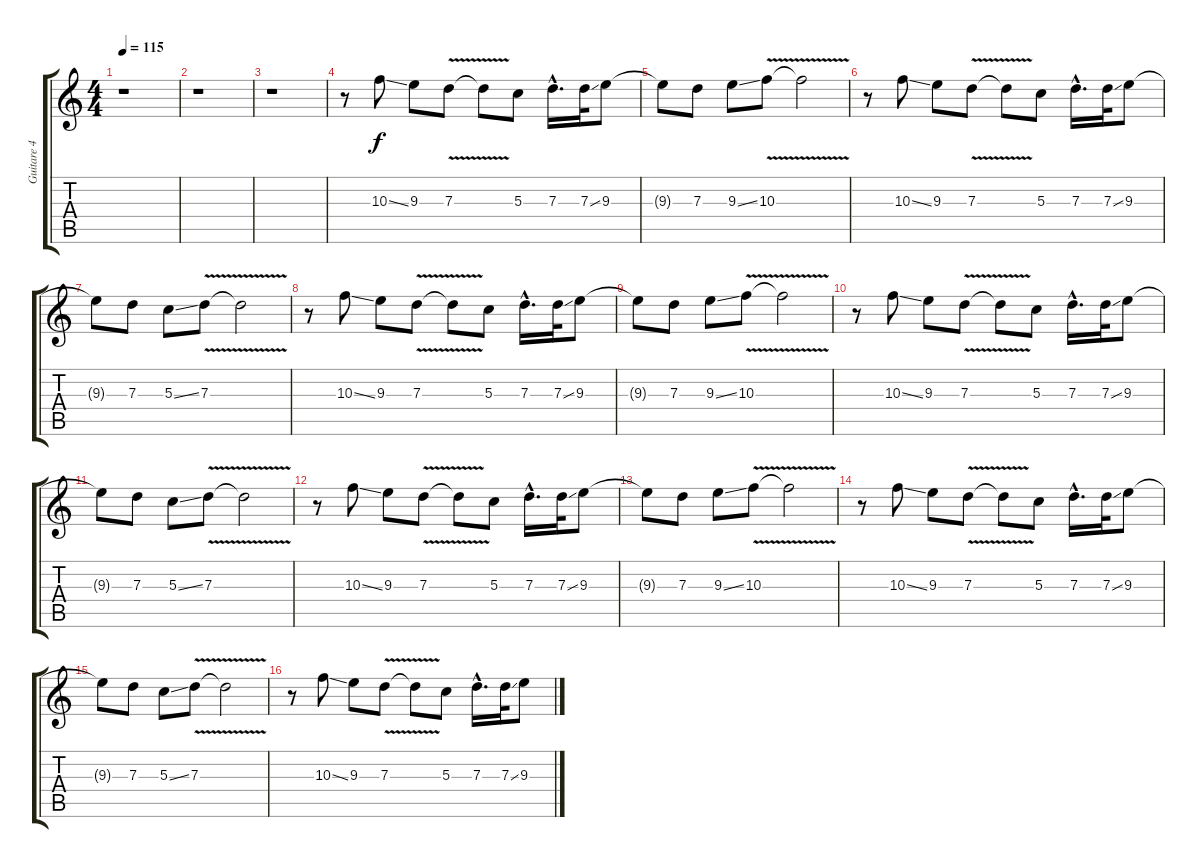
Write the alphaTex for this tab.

\track ("Guitare 4" "Guitare 4") {instrument electricguitarjazz}
\staff {score tabs}
\tuning (E4 B3 G3 D3 A2 E2) {hide}
\ts (4 4)
\tempo 115
\clef g2
\ks c
r.1{dy f} |
r.1 |
r.1 |
r.8 10.3{ss}.8 9.3.8 7.3{v}.8 7.3{t}.8 5.3.8 7.3{hac}.16{d} 7.3{ss}.32 9.3.8 |
9.3{t}.8 7.3.8 9.3{ss}.8 10.3{v}.8 10.3{t}.2 |
r.8 10.3{ss}.8 9.3.8 7.3{v}.8 7.3{t}.8 5.3.8 7.3{hac}.16{d} 7.3{ss}.32 9.3.8 |
9.3{t}.8 7.3.8 5.3{ss}.8 7.3{v}.8 7.3{t}.2 |
r.8 10.3{ss}.8 9.3.8 7.3{v}.8 7.3{t}.8 5.3.8 7.3{hac}.16{d} 7.3{ss}.32 9.3.8 |
9.3{t}.8 7.3.8 9.3{ss}.8 10.3{v}.8 10.3{t}.2 |
r.8 10.3{ss}.8 9.3.8 7.3{v}.8 7.3{t}.8 5.3.8 7.3{hac}.16{d} 7.3{ss}.32 9.3.8 |
9.3{t}.8 7.3.8 5.3{ss}.8 7.3{v}.8 7.3{t}.2 |
r.8 10.3{ss}.8 9.3.8 7.3{v}.8 7.3{t}.8 5.3.8 7.3{hac}.16{d} 7.3{ss}.32 9.3.8 |
9.3{t}.8 7.3.8 9.3{ss}.8 10.3{v}.8 10.3{t}.2 |
r.8 10.3{ss}.8 9.3.8 7.3{v}.8 7.3{t}.8 5.3.8 7.3{hac}.16{d} 7.3{ss}.32 9.3.8 |
9.3{t}.8 7.3.8 5.3{ss}.8 7.3{v}.8 7.3{t}.2 |
r.8 10.3{ss}.8 9.3.8 7.3{v}.8 7.3{t}.8 5.3.8 7.3{hac}.16{d} 7.3{ss}.32 9.3.8
